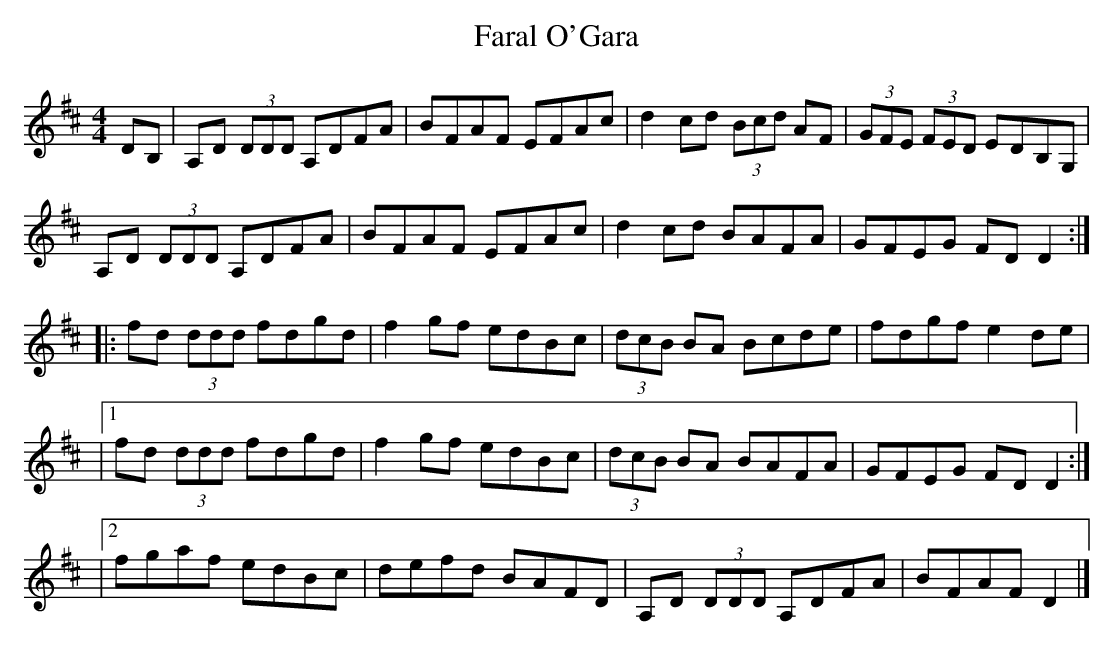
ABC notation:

X:1
T:Faral O'Gara
M:4/4
L:1/8
K:D
DB,|A,D (3DDD A,DFA|BFAF EFAc|d2cd (3Bcd AF|(3GFE (3FED EDB,G,|
A,D (3DDD A,DFA|BFAF EFAc|d2cd BAFA|GFEG FDD2:|
|:fd (3ddd fdgd|f2gf edBc|(3dcB BA Bcde|fdgf e2de|
|1 fd (3ddd fdgd|f2gf edBc|(3dcB BA BAFA|GFEG FDD2:|
|2 fgaf edBc|defd BAFD|A,D (3DDD A,DFA|BFAF D2|]
